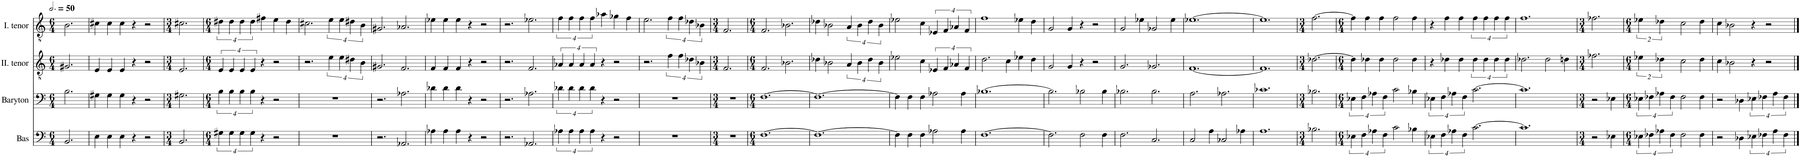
**kern	**kern	**kern	**kern
*part4	*part3	*part2	*part1
*staff4	*staff3	*staff2	*staff1
*I"Bas	*I"Baryton	*I"II. tenor	*I"I. tenor
*I'B.	*I'Bar.	*I'T.	*I'T.
*clefF4	*clefF4	*clefGv2	*clefGv2
*k[]	*k[]	*k[]	*k[]
*M6/4	*M6/4	*M6/4	*M6/4
*MM150	*MM150	*MM150	*MM150
=1	=1	=1	=1
2.BB/	2.B\	2.G#X/	2.B\
=2	=2	=2	=2
4E\	4G#X\	4E/	4c#X\
4E\	4G#\	4E/	4c#\
4E\	4G#\	4E/	4c#\
4r	4r	4r	4r
2r	2r	2r	2r
=3	=3	=3	=3
*M3/4	*M3/4	*M3/4	*M3/4
2.BB/	2.G#X\	2.E/	2.c#X\
=4	=4	=4	=4
*M6/4	*M6/4	*M6/4	*M6/4
16%3G#X\	16%3B\	16%3E/	16%3d#X\
16%3G#\	16%3B\	16%3E/	16%3d#\
16%3G#\	16%3B\	16%3E/	16%3d#\
16%3G#\	16%3B\	16%3E/	16%3d#\
4r	4r	4r	4f#X\
2r	2r	2r	4e\
.	.	.	4d#\
=5	=5	=5	=5
1.r	1.r	2.r	2.c#X\
.	.	16%3e\	16%3e\
.	.	16%3e\	16%3e\
.	.	16%3d#X\	16%3d#X\
.	.	16%3B\	16%3B\
=6	=6	=6	=6
2.r	2.r	2.G#X/	2.G#X/
2.AA-X/	2.A-X\	2.F/	2.A-X/
=7	=7	=7	=7
4A-X\	4d-X\	4F/	4e-X\
4A-\	4d-\	4F/	4e-\
4A-\	4d-\	4F/	4e-\
4r	4r	4r	4r
2r	2r	2r	2r
=8	=8	=8	=8
2.r	2.r	2.r	2.r
2.AA-X/	2.A-X\	2.F/	2.e-X\
=9	=9	=9	=9
16%3A-X\	16%3d-X\	16%3A-X/	16%3f\
16%3A-\	16%3d-\	16%3A-/	16%3f\
16%3A-\	16%3d-\	16%3A-/	16%3f\
16%3A-\	16%3d-\	16%3A-/	16%3f\
4r	4r	4r	4a-X\
2r	2r	2r	4g-X\
.	.	.	4f\
=10	=10	=10	=10
1.r	1.r	2.r	2.e\
.	.	16%3f\	16%3f\
.	.	16%3f\	16%3f\
.	.	16%3d-X\	16%3d-X\
.	.	16%3B-X\	16%3B-X\
=11	=11	=11	=11
*M3/4	*M3/4	*M3/4	*M3/4
2.r	2.r	2.F/	2.F/
=12	=12	=12	=12
*M6/4	*M6/4	*M6/4	*M6/4
[1.F	[1.F	2.F/	2.F/
.	.	2.B-X\	2.B-X\
=13	=13	=13	=13
1.F_	1.F_	4d-X\	4d-X\
.	.	2B-X\	2B-X\
.	.	16%3A/	16%3A/
.	.	16%3B-\	16%3B-\
.	.	16%3d-\	16%3d-\
.	.	16%3B-\	16%3B-\
=14	=14	=14	=14
4F\]	4F\]	2e-X\	2e-X\
4F\	4F\	.	.
4F\	4F\	4c\	4c\
2A-X\	2A-X\	16%3E-X/	16%3E-X/
.	.	16%3F/	16%3F/
.	.	16%3A-X/	16%3A-X/
4A-\	4A-\	.	.
.	.	16%3F/	16%3F/
=15	=15	=15	=15
[1.F	[1.B-X	2.d\	1f
.	.	4c\	.
.	.	4e-X\	4e-X\
.	.	4d\	4d\
=16	=16	=16	=16
2.F\]	2.B-\]	2G/	2G/
.	.	4G/	4G/
2F\	2B-X\	4r	4r
.	.	2r	2r
4F\	4B-\	.	.
=17	=17	=17	=17
2.F\	2.B-X\	2.G/	2G/
.	.	.	4e-X\
2.C/	2.B-\	2.G-X/	2G-X/
.	.	.	4e-\
=18	=18	=18	=18
2C/	2.A\	[1.F	[1.e-X
4A\	.	.	.
2C-X/	2.A-X\	.	.
4A-X\	.	.	.
=19	=19	=19	=19
1.A	1.c-X	1.F]	1.e-]
=20	=20	=20	=20
*M3/4	*M3/4	*M3/4	*M3/4
2.B-X\	2.B-X\	[2.d-X\	[2.f\
=21	=21	=21	=21
*M6/4	*M6/4	*M6/4	*M6/4
16%3E-X\	16%3E-X\	4d-\]	4f\]
16%3F\	16%3F\	.	.
.	.	4d-X\	4f\
16%3A-X\	16%3A-X\	.	.
.	.	4d-\	4f\
16%3F\	16%3F\	.	.
2c\	2c\	2d-\	2f\
4B-X\	4B-X\	4d-\	4f\
=22	=22	=22	=22
16%3E-X\	16%3E-X\	4r	4r
16%3F\	16%3F\	.	.
.	.	4d-X\	4f\
16%3A-X\	16%3A-X\	.	.
.	.	4d-\	4f\
16%3F\	16%3F\	.	.
[2.c\	[2.c\	16%3d-\	16%3f\
.	.	16%3d-\	16%3f\
.	.	16%3d-\	16%3f\
.	.	16%3d-\	16%3f\
=23	=23	=23	=23
1.c]	1.c]	2.d-X\	1.f
.	.	2d-\	.
.	.	4dn\	.
=24	=24	=24	=24
*M3/4	*M3/4	*M3/4	*M3/4
2r	2r	2.f-X\	2.f-X\
4E-X\	4E-X\	.	.
=25	=25	=25	=25
*M6/4	*M6/4	*M6/4	*M6/4
16%3E-X\	16%3E-X\	8%3e-X\	8%3e-X\
16%3F-X\	16%3F-X\	.	.
16%3A-X\	16%3A-X\	8%3d-X\	8%3d-X\
16%3F-\	16%3F-\	.	.
2F-\	2F-\	2c\	2c\
4F-\	4F-\	4d-\	4d-\
=26	=26	=26	=26
2r	2r	4c\	4c\
.	.	2B-X\	2B-X\
4D-X\	4D-X\	.	.
16%3E-X\	16%3E-X\	4r	4r
16%3F-X\	16%3F-X\	.	.
.	.	2r	2r
16%3A\	16%3A\	.	.
16%3F-\	16%3F-\	.	.
==	==	==	==
*-	*-	*-	*-
